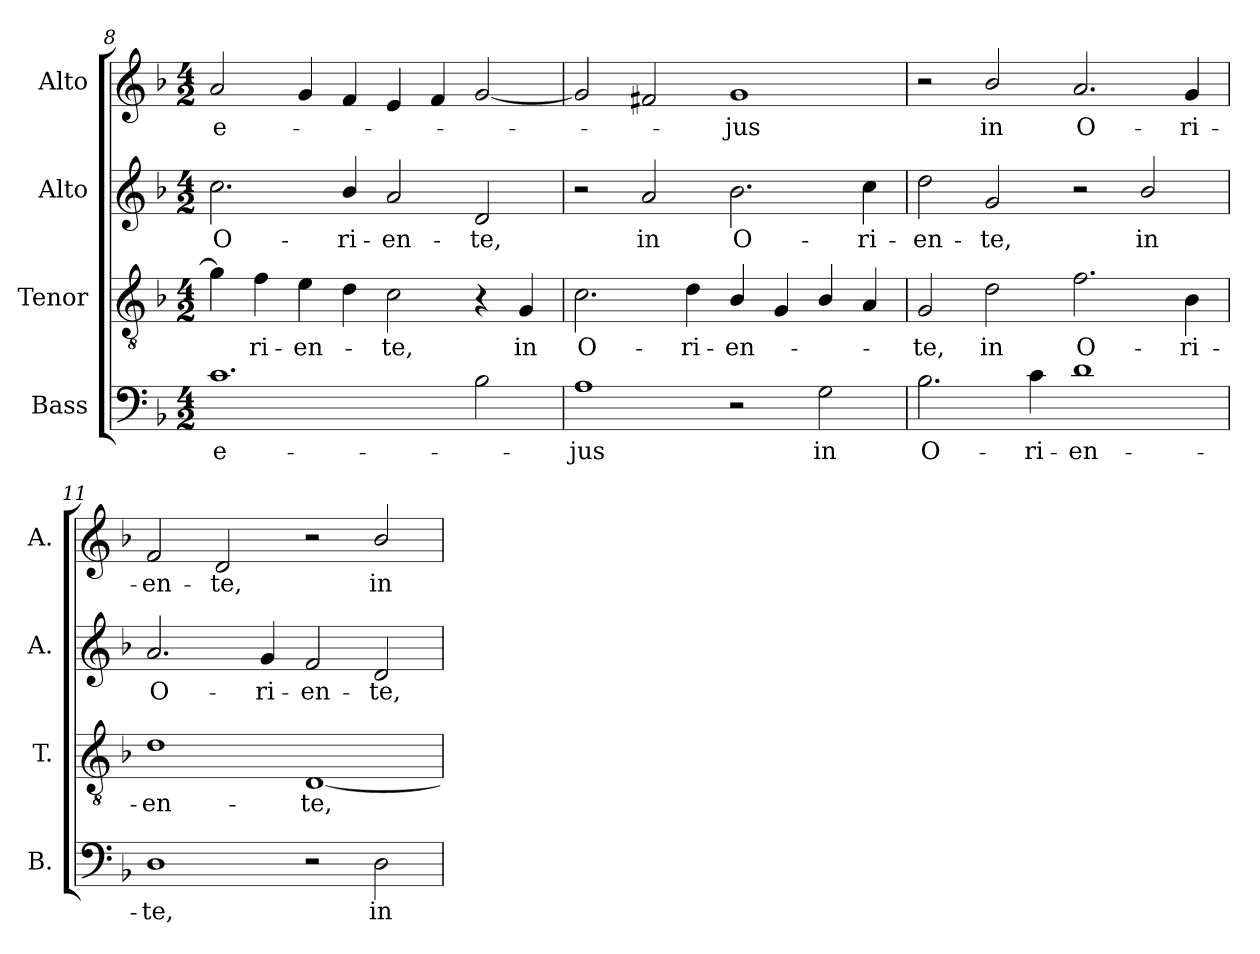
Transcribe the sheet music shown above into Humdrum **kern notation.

**kern	**text	**kern	**text	**kern	**text	**kern	**text
*part4	*part4	*part3	*part3	*part2	*part2	*part1	*part1
*staff4	*staff4	*staff3	*staff3	*staff2	*staff2	*staff1	*staff1
*I"Bass	*	*I"Tenor	*	*I"Alto	*	*I"Alto	*
*I'B.	*	*I'T.	*	*I'A.	*	*I'A.	*
*clefF4	*	*clefGv2	*	*clefG2	*	*clefG2	*
*	*	*ITrd7c12	*	*	*	*	*
*k[b-]	*	*k[b-]	*	*k[b-]	*	*k[b-]	*
*F:	*	*F:	*	*F:	*	*F:	*
*M4/2	*	*M4/2	*	*M4/2	*	*M4/2	*
=8	=8	=8	=8	=8	=8	=8	=8
!	!LO:LY:b:color=#000000	!	!	!	!	!	!
!	!	!	!	!	!LO:LY:b:color=#000000	!	!
!	!	!	!	!	!	!	!LO:LY:b:color=#000000
1.ci	e-	4Gi\]	.	2.cci\	O-	2ai/	e-
!	!	!	!LO:LY:b:color=#000000	!	!	!	!
.	.	4Fi\	-ri-	.	.	.	.
!	!	!	!LO:LY:b:color=#000000	!	!	!	!
.	.	4Ei\	-en-	.	.	4gi/	.
!	!	!	!	!	!LO:LY:b:color=#000000	!	!
.	.	4Di\	.	4b-i/	-ri-	4fi/	.
!	!	!	!LO:LY:b:color=#000000	!	!	!	!
!	!	!	!	!	!LO:LY:b:color=#000000	!	!
.	.	2Ci\	-te,	2ai/	-en-	4ei/	.
.	.	.	.	.	.	4fi/	.
!	!	!	!	!	!LO:LY:b:color=#000000	!	!
2B-i\	.	4r	.	2di/	-te,	[2gi/	.
!	!	!	!LO:LY:b:color=#000000	!	!	!	!
.	.	4GGi/	in	.	.	.	.
=9	=9	=9	=9	=9	=9	=9	=9
!	!LO:LY:b:color=#000000	!	!	!	!	!	!
!	!	!	!LO:LY:b:color=#000000	!	!	!	!
1Ai	-jus	2.Ci\	O-	2r	.	2gi/]	.
!	!	!	!	!	!LO:LY:b:color=#000000	!	!
.	.	.	.	2ai/	in	2f#Xi/	.
!	!	!	!LO:LY:b:color=#000000	!	!	!	!
.	.	4Di\	-ri-	.	.	.	.
!	!	!	!LO:LY:b:color=#000000	!	!	!	!
!	!	!	!	!	!LO:LY:b:color=#000000	!	!
!	!	!	!	!	!	!	!LO:LY:b:color=#000000
2r	.	4BB-i/	-en-	2.b-i\	O-	1gi	-jus
.	.	4GGi/	.	.	.	.	.
!	!LO:LY:b:color=#000000	!	!	!	!	!	!
2Gi\	in	4BB-i/	.	.	.	.	.
!	!	!	!	!	!LO:LY:b:color=#000000	!	!
.	.	4AAi/	.	4cci\	-ri-	.	.
!!LO:LB:g=z
=10	=10	=10	=10	=10	=10	=10	=10
!	!LO:LY:b:color=#000000	!	!	!	!	!	!
!	!	!	!LO:LY:b:color=#000000	!	!	!	!
!	!	!	!	!	!LO:LY:b:color=#000000	!	!
2.B-i\	O-	2GGi/	-te,	2ddi\	-en-	2r	.
!	!	!	!LO:LY:b:color=#000000	!	!	!	!
!	!	!	!	!	!LO:LY:b:color=#000000	!	!
!	!	!	!	!	!	!	!LO:LY:b:color=#000000
.	.	2Di\	in	2gi/	-te,	2b-i/	in
!	!LO:LY:b:color=#000000	!	!	!	!	!	!
4ci\	-ri-	.	.	.	.	.	.
!	!LO:LY:b:color=#000000	!	!	!	!	!	!
!	!	!	!LO:LY:b:color=#000000	!	!	!	!
!	!	!	!	!	!	!	!LO:LY:b:color=#000000
1di	-en-	2.Fi\	O-	2r	.	2.ai/	O-
!	!	!	!	!	!LO:LY:b:color=#000000	!	!
.	.	.	.	2b-i/	in	.	.
!	!	!	!LO:LY:b:color=#000000	!	!	!	!
!	!	!	!	!	!	!	!LO:LY:b:color=#000000
.	.	4BB-i\	-ri-	.	.	4gi/	-ri-
=11	=11	=11	=11	=11	=11	=11	=11
!	!LO:LY:b:color=#000000	!	!	!	!	!	!
!	!	!	!LO:LY:b:color=#000000	!	!	!	!
!	!	!	!	!	!LO:LY:b:color=#000000	!	!
!	!	!	!	!	!	!	!LO:LY:b:color=#000000
1Di	-te,	1Di	-en-	2.ai/	O-	2fi/	-en-
!	!	!	!	!	!	!	!LO:LY:b:color=#000000
.	.	.	.	.	.	2di/	-te,
!	!	!	!	!	!LO:LY:b:color=#000000	!	!
.	.	.	.	4gi/	-ri-	.	.
!	!	!	!LO:LY:b:color=#000000	!	!	!	!
!	!	!	!	!	!LO:LY:b:color=#000000	!	!
2r	.	[1DDi	-te,	2fi/	-en-	2r	.
!	!LO:LY:b:color=#000000	!	!	!	!	!	!
!	!	!	!	!	!LO:LY:b:color=#000000	!	!
!	!	!	!	!	!	!	!LO:LY:b:color=#000000
2Di\	in	.	.	2di/	-te,	2b-i/	in
=	=	=	=	=	=	=	=
*-	*-	*-	*-	*-	*-	*-	*-
